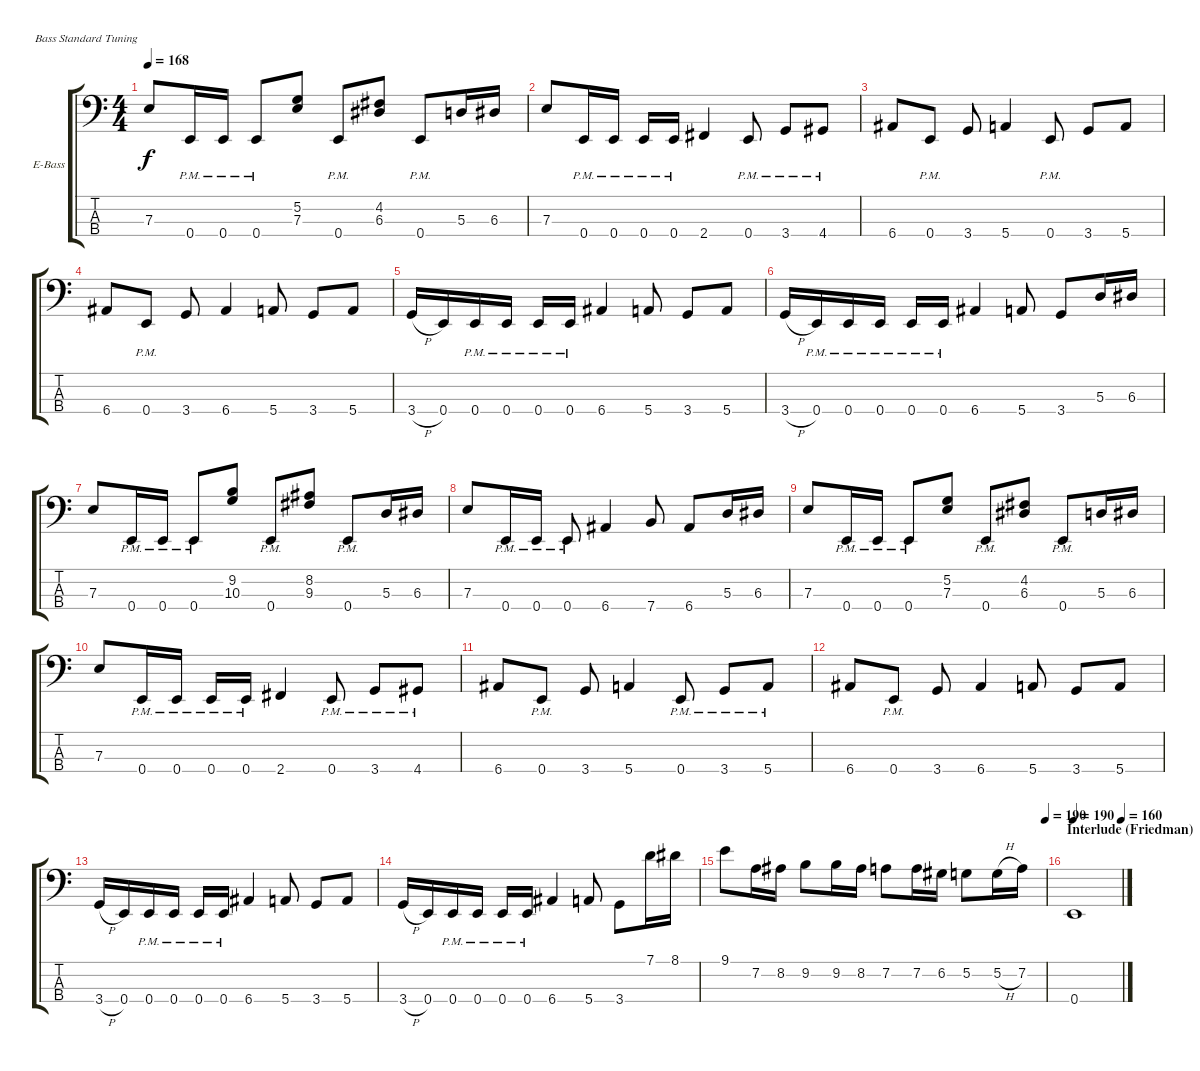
\bracketExtendMode groupsimilarinstruments
\firstSystemTrackNameOrientation horizontal
\otherSystemsTrackNameOrientation horizontal
\track ("D. Ellefson" "E-Bass") {instrument electricbasspick}
\staff {score tabs}
\tuning (G2 D2 A1 E1)
\ts (4 4)
\tempo 168
\clef f4
\ks c
7.3.8{dy f} 0.4{pm}.16 0.4{pm}.16 0.4{pm}.8 (5.2 7.3).8 0.4{pm}.8 (4.2 6.3).8 0.4{pm}.8 5.3.16 6.3.16 |
7.3.8 0.4{pm}.16 0.4{pm}.16 0.4{pm}.16 0.4{pm}.16 2.4.4 0.4{pm}.8 3.4{pm}.8 4.4{pm}.8 |
6.4.8 0.4{pm}.8 3.4.8 5.4.4 0.4{pm}.8 3.4.8 5.4.8 |
6.4.8 0.4{pm}.8 3.4.8 6.4.4 5.4.8 3.4.8 5.4.8 |
3.4{h}.16 0.4.16 0.4{pm}.16 0.4{pm}.16 0.4{pm}.16 0.4{pm}.16 6.4.4 5.4.8 3.4.8 5.4.8 |
3.4{h}.16 0.4{pm}.16 0.4{pm}.16 0.4{pm}.16 0.4{pm}.16 0.4{pm}.16 6.4.4 5.4.8 3.4.8 5.3.16 6.3.16 |
7.3.8 0.4{pm}.16 0.4{pm}.16 0.4{pm}.8 (9.2 10.3).8 0.4{pm}.8 (8.2 9.3).8 0.4{pm}.8 5.3.16 6.3.16 |
7.3.8 0.4{pm}.16 0.4{pm}.16 0.4{pm}.8 6.4.4 7.4.8 6.4.8 5.3.16 6.3.16 |
7.3.8 0.4{pm}.16 0.4{pm}.16 0.4{pm}.8 (5.2 7.3).8 0.4{pm}.8 (4.2 6.3).8 0.4{pm}.8 5.3.16 6.3.16 |
7.3.8 0.4{pm}.16 0.4{pm}.16 0.4{pm}.16 0.4{pm}.16 2.4.4 0.4{pm}.8 3.4{pm}.8 4.4{pm}.8 |
6.4.8 0.4{pm}.8 3.4.8 5.4.4 0.4{pm}.8 3.4{pm}.8 5.4{pm}.8 |
6.4.8 0.4{pm}.8 3.4.8 6.4.4 5.4.8 3.4.8 5.4.8 |
3.4{h}.16 0.4.16 0.4{pm}.16 0.4{pm}.16 0.4{pm}.16 0.4{pm}.16 6.4.4 5.4.8 3.4.8 5.4.8 |
3.4{h}.16 0.4.16 0.4{pm}.16 0.4{pm}.16 0.4{pm}.16 0.4{pm}.16 6.4.4 5.4.8 3.4.8 7.1.16 8.1.16 |
\tempo (190 1)
9.1.8 7.2.16 8.2.16 9.2.8 9.2.16 8.2.16 7.2.8 7.2.16 6.2.16 5.2.8 5.2{h}.16 7.2.16 |
\section ("" "Interlude (Friedman)")
\tempo 190
\tempo (160 1)
0.4.1
